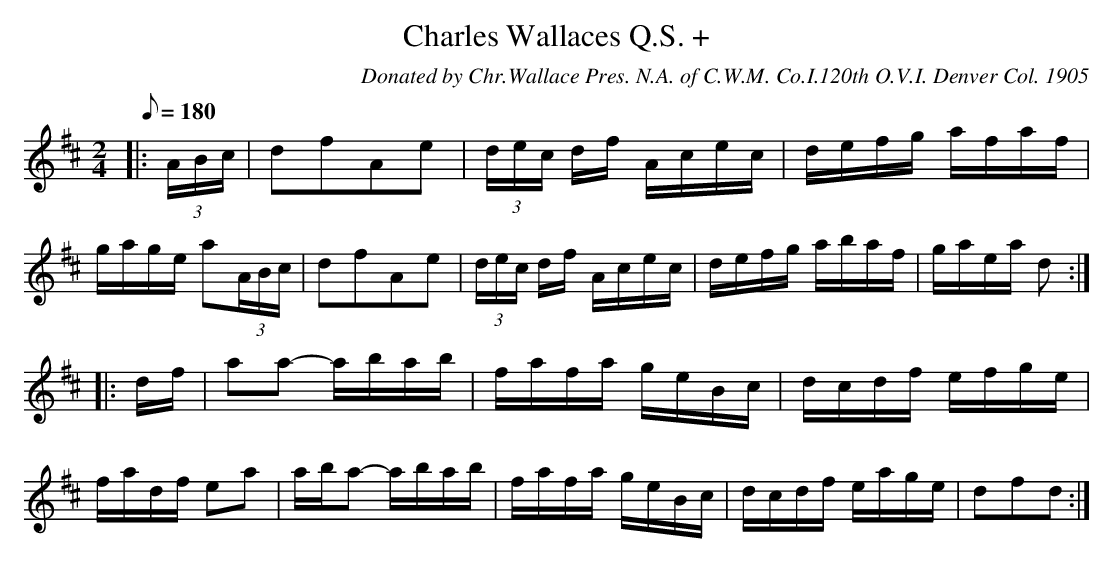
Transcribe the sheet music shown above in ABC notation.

X:1
T:Charles Wallaces Q.S. +
C:Donated by Chr.Wallace Pres. N.A. of C.W.M. Co.I.120th O.V.I. Denver Col. 1905
M:2/4
L:1/8
Q:1/8=180
K:D
|: (3A/B/c/|dfAe|(3d/e/c/ d/f/ A/c/e/c/|d/e/f/g/ a/f/a/f/|g/a/g/e/ a(3A/B/c/|dfAe|(3d/e/c/ d/f/ A/c/e/c/|d/e/f/g/ a/b/a/f/|g/a/e/a/ d :|
|: d/f/|aa -a/b/a/b/|f/a/f/a/ g/e/B/c/|d/c/d/f/ e/f/g/e/|f/a/d/f/ ea|a/b/a -a/b/a/b/|f/a/f/a/ g/e/B/c/|d/c/d/f/ e/a/g/e/|dfd :|
